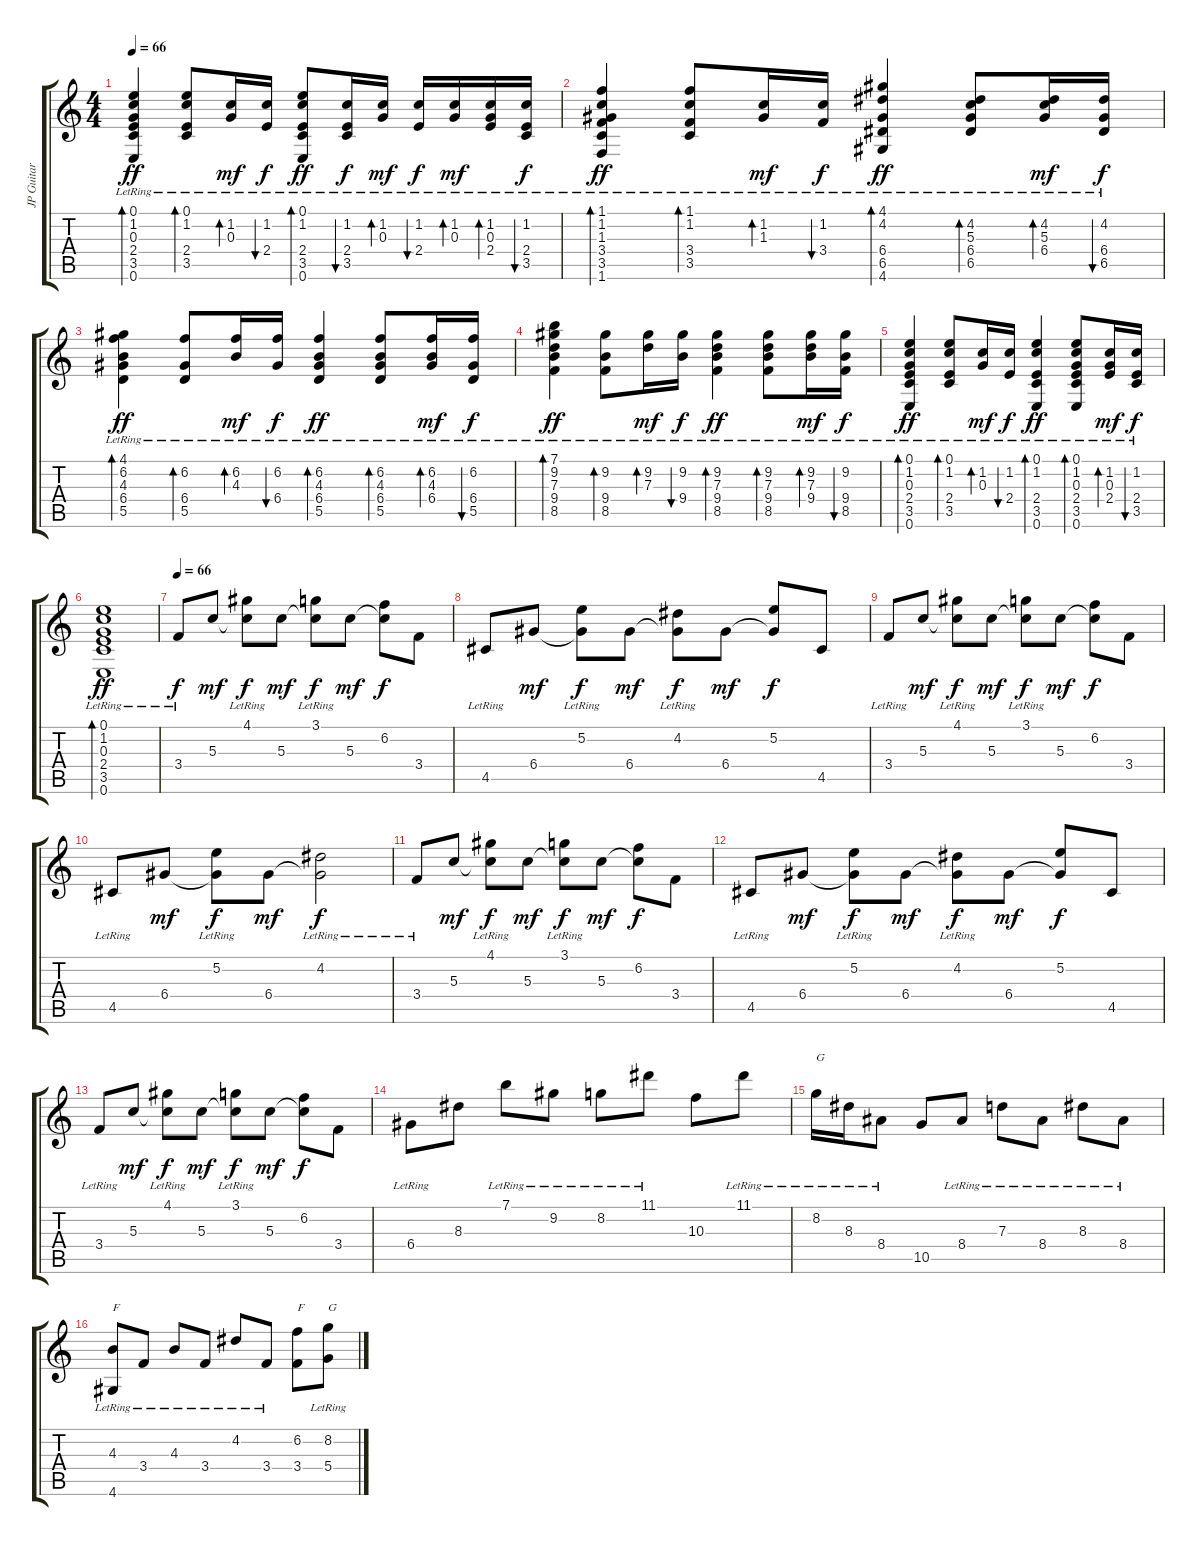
\track ("JP Guitar 1" "JP Guitar ") {instrument distortionguitar}
\staff {score tabs}
\tuning (E4 B3 G3 D3 A2 E2) {hide}
\ts (4 4)
\tempo 66
\clef g2
\ks c
(0.1{lr} 1.2{lr} 0.3{lr} 2.4{lr} 3.5{lr} 0.6{lr}).4{bd 30 dy ff} (0.1{lr} 1.2{lr} 2.4{lr} 3.5{lr}).8{bd 30} (1.2{lr} 0.3{lr}).16{bd 30 dy mf} (1.2{lr} 2.4{lr}).16{bu 30 dy f} (0.1{lr} 1.2{lr} 2.4{lr} 3.5{lr} 0.6{lr}).8{bd 30 dy ff} (1.2{lr} 2.4{lr} 3.5{lr}).16{bu 30 dy f} (1.2{lr} 0.3{lr}).16{bd 60 dy mf} (1.2{lr} 2.4{lr}).16{bu 30 dy f} (1.2{lr} 0.3{lr}).16{bd 30 dy mf} (1.2{lr} 0.3{lr} 2.4{lr}).16{bd 30} (1.2{lr} 2.4{lr} 3.5{lr}).16{bu 30 dy f} |
(1.1{lr} 1.2{lr} 1.3{lr} 3.4{lr} 3.5{lr} 1.6{lr}).4{bd 30 dy ff} (1.1{lr} 1.2{lr} 3.4{lr} 3.5{lr}).8{bd 30} (1.2{lr} 1.3{lr}).16{bd 30 dy mf} (1.2{lr} 3.4{lr}).16{bu 30 dy f} (4.1{lr} 4.2{lr} 6.4{lr} 6.5{lr} 4.6{lr}).4{bd 30 dy ff} (4.2{lr} 5.3{lr} 6.4{lr} 6.5{lr}).8{bd 30} (4.2{lr} 5.3{lr} 6.4{lr}).16{bd 30 dy mf} (4.2{lr} 6.4{lr} 6.5{lr}).16{bu 30 dy f} |
(4.1{lr} 6.2{lr} 4.3{lr} 6.4{lr} 5.5{lr}).4{bd 30 dy ff} (6.2{lr} 6.4{lr} 5.5{lr}).8{bd 30} (6.2{lr} 4.3{lr}).16{bd 30 dy mf} (6.2{lr} 6.4{lr}).16{bu 30 dy f} (6.2{lr} 4.3{lr} 6.4{lr} 5.5{lr}).4{bd 30 dy ff} (6.2{lr} 4.3{lr} 6.4{lr} 5.5{lr}).8{bd 30} (6.2{lr} 4.3{lr} 6.4{lr}).16{bd 30 dy mf} (6.2{lr} 6.4{lr} 5.5{lr}).16{bu 30 dy f} |
(7.1{lr} 9.2{lr} 7.3{lr} 9.4{lr} 8.5{lr}).4{bd 30 dy ff} (9.2{lr} 9.4{lr} 8.5{lr}).8{bd 30} (9.2{lr} 7.3{lr}).16{bd 30 dy mf} (9.2{lr} 9.4{lr}).16{bu 30 dy f} (9.2{lr} 7.3{lr} 9.4{lr} 8.5{lr}).4{bd 30 dy ff} (9.2{lr} 7.3{lr} 9.4{lr} 8.5{lr}).8{bd 30} (9.2{lr} 7.3{lr} 9.4{lr}).16{bd 30 dy mf} (9.2{lr} 9.4{lr} 8.5{lr}).16{bu 30 dy f} |
(0.1{lr} 1.2{lr} 0.3{lr} 2.4{lr} 3.5{lr} 0.6{lr}).4{bd 30 dy ff} (0.1{lr} 1.2{lr} 2.4{lr} 3.5{lr}).8{bd 30} (1.2{lr} 0.3{lr}).16{bd 30 dy mf} (1.2{lr} 2.4{lr}).16{bu 30 dy f} (0.1{lr} 1.2{lr} 2.4{lr} 3.5{lr} 0.6{lr}).4{bd 30 dy ff} (0.1{lr} 1.2{lr} 0.3{lr} 2.4{lr} 3.5{lr} 0.6{lr}).8{bd 30} (1.2{lr} 0.3{lr} 2.4{lr}).16{bd 30 dy mf} (1.2{lr} 2.4{lr} 3.5{lr}).16{bu 30 dy f} |
(0.1{lr} 1.2{lr} 0.3{lr} 2.4{lr} 3.5{lr} 0.6{lr}).1{bd 30 dy ff} |
\tempo 66
3.4{lr}.8{dy f instrument acousticguitarsteel} 5.3.8{dy mf} (4.1{lr} 5.3{t}).8{dy f} 5.3.8{dy mf} (3.1{lr} 5.3{t}).8{dy f} 5.3.8{dy mf} (6.2 5.3{t}).8{dy f} 3.4.8 |
4.5{lr}.8 6.4.8{dy mf} (5.2{lr} 6.4{t}).8{dy f} 6.4.8{dy mf} (4.2{lr} 6.4{t}).8{dy f} 6.4.8{dy mf} (5.2 6.4{t}).8{dy f} 4.5.8 |
3.4{lr}.8 5.3.8{dy mf} (4.1{lr} 5.3{t}).8{dy f} 5.3.8{dy mf} (3.1{lr} 5.3{t}).8{dy f} 5.3.8{dy mf} (6.2 5.3{t}).8{dy f} 3.4.8 |
4.5{lr}.8 6.4.8{dy mf} (5.2{lr} 6.4{t}).8{dy f} 6.4.8{dy mf} (4.2{lr} 6.4{t}).2{dy f} |
3.4{lr}.8 5.3.8{dy mf} (4.1{lr} 5.3{t}).8{dy f} 5.3.8{dy mf} (3.1{lr} 5.3{t}).8{dy f} 5.3.8{dy mf} (6.2 5.3{t}).8{dy f} 3.4.8 |
4.5{lr}.8 6.4.8{dy mf} (5.2{lr} 6.4{t}).8{dy f} 6.4.8{dy mf} (4.2{lr} 6.4{t}).8{dy f} 6.4.8{dy mf} (5.2 6.4{t}).8{dy f} 4.5.8 |
3.4{lr}.8 5.3.8{dy mf} (4.1{lr} 5.3{t}).8{dy f} 5.3.8{dy mf} (3.1{lr} 5.3{t}).8{dy f} 5.3.8{dy mf} (6.2 5.3{t}).8{dy f} 3.4.8 |
6.4{lr}.8 8.3.8 7.1{lr}.8 9.2{lr}.8 8.2{lr}.8 11.1{lr}.8 10.3.8 11.1{lr}.8 |
8.2{lr}.16{txt "G"} 8.3{lr}.16 8.4{lr}.8 10.5.8 8.4{lr}.8 7.3{lr}.8 8.4{lr}.8 8.3{lr}.8 8.4{lr}.8 |
(4.3{lr} 4.6{lr}).8{txt "F"} 3.4{lr}.8 4.3{lr}.8 3.4{lr}.8 4.2{lr}.8 3.4{lr}.8 (6.2 3.4).8{txt "F"} (8.2{lr} 5.4{lr}).8{txt "G"}
